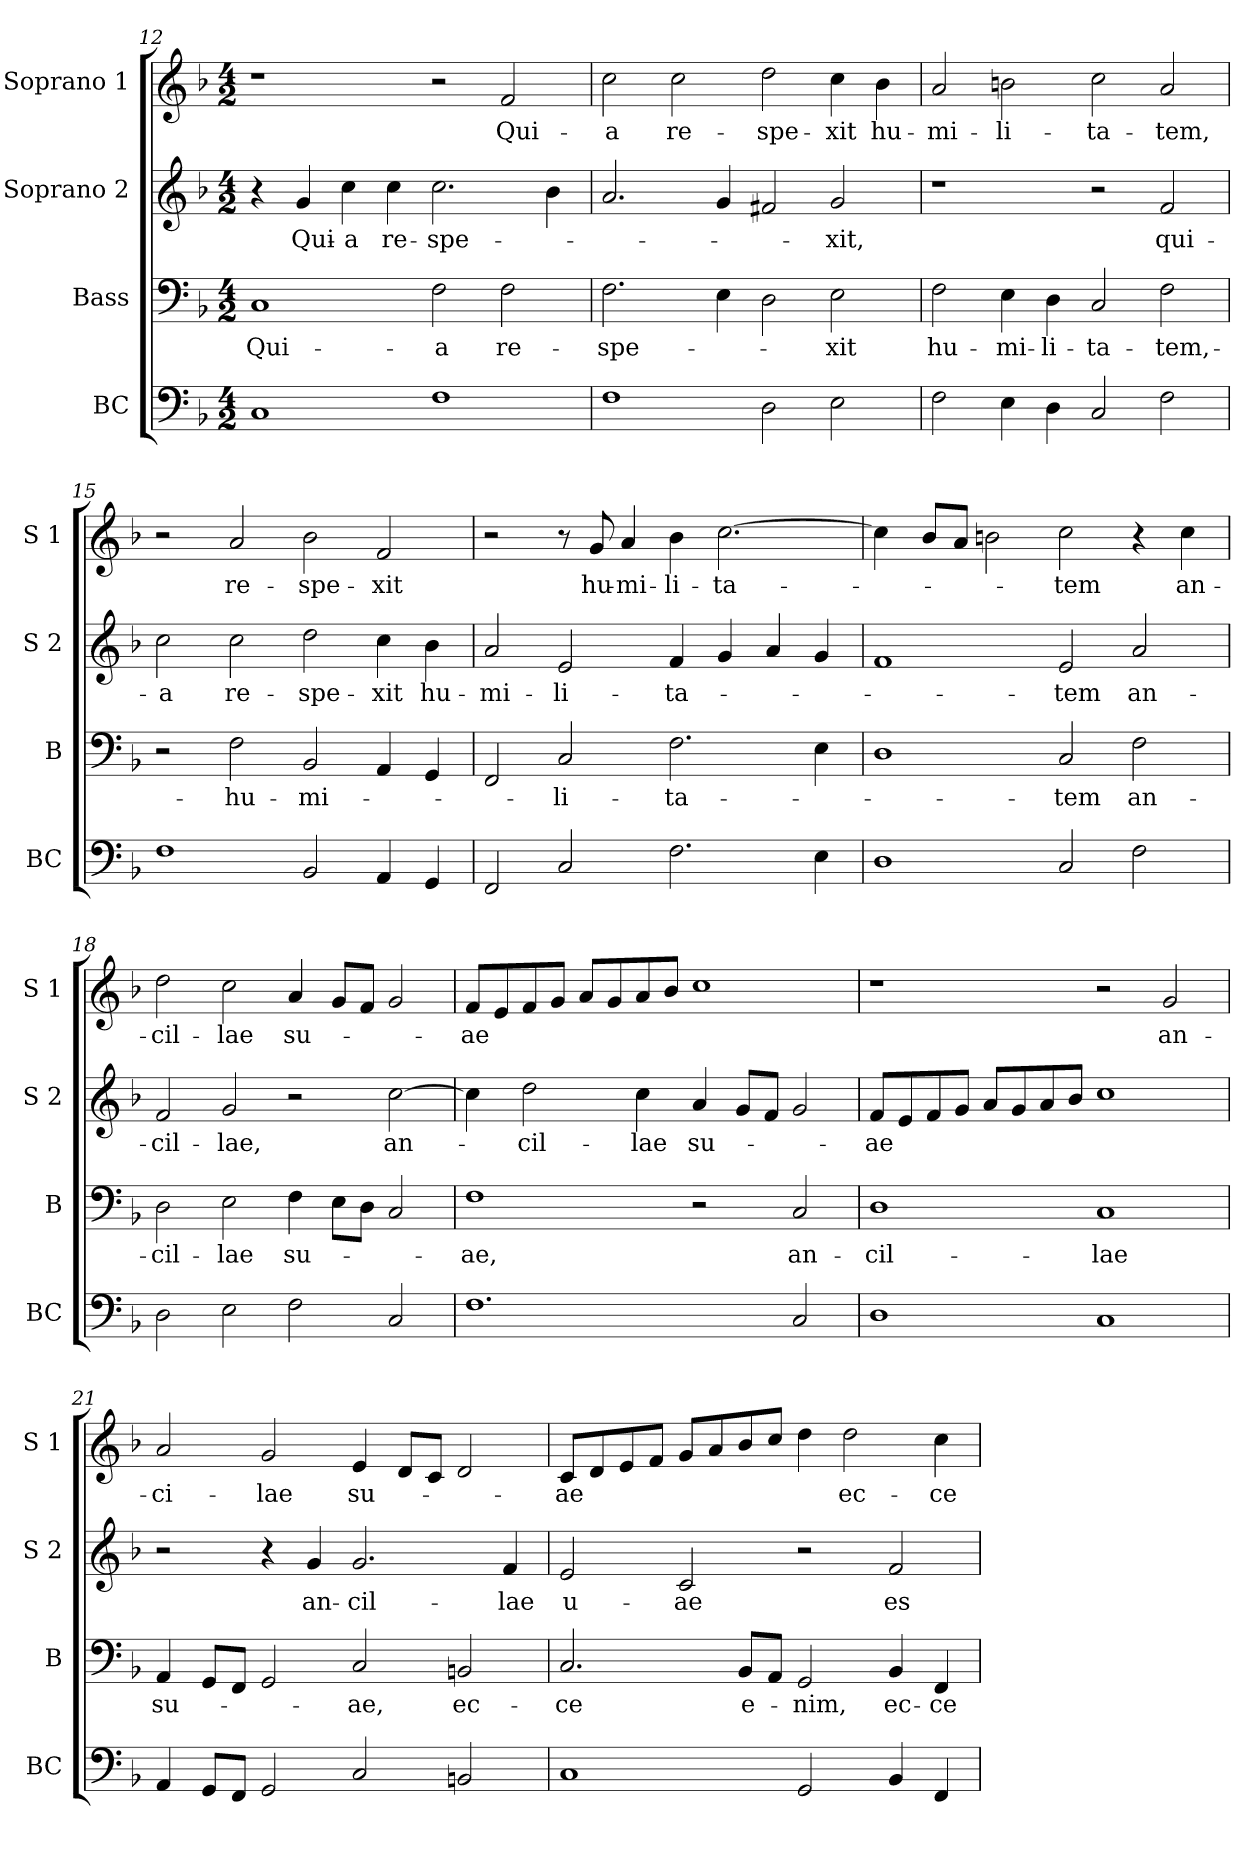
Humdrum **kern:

**kern	**kern	**text	**kern	**text	**kern	**text
*part4	*part3	*part3	*part2	*part2	*part1	*part1
*staff4	*staff3	*staff3	*staff2	*staff2	*staff1	*staff1
*I"BC	*I"Bass	*	*I"Soprano 2	*	*I"Soprano 1	*
*I'BC	*I'B	*	*I'S 2	*	*I'S 1	*
!!LO:LB:g=z
*clefF4	*clefF4	*	*clefG2	*	*clefG2	*
*k[b-]	*k[b-]	*	*k[b-]	*	*k[b-]	*
*F:	*F:	*	*F:	*	*F:	*
*M4/2	*M4/2	*	*M4/2	*	*M4/2	*
=12	=12	=12	=12	=12	=12	=12
1C	1C	Qui-	4r	.	1r	.
.	.	.	4g/	Qui-	.	.
.	.	.	4cc\	-a	.	.
.	.	.	4cc\	re-	.	.
1F	2F\	-a	2.cc\	-spe-	2r	.
.	2F\	re-	.	.	2f/	Qui-
.	.	.	4b-\	.	.	.
=13	=13	=13	=13	=13	=13	=13
1F	2.F\	-spe-	2.a/	.	2cc\	-a
.	.	.	.	.	2cc\	re-
.	4E\	.	4g/	.	.	.
2D\	2D\	.	2f#X/	.	2dd\	-spe-
2E\	2E\	-xit	2g/	-xit,	4cc\	-xit
.	.	.	.	.	4b-\	hu-
=14	=14	=14	=14	=14	=14	=14
2F\	2F\	hu-	1r	.	2a/	-mi-
4E\	4E\	-mi-	.	.	2bn\	-li-
4D\	4D\	-li-	.	.	.	.
2C/	2C/	-ta-	2r	.	2cc\	-ta-
2F\	2F\	-tem,-	2f/	qui-	2a/	-tem,
=15	=15	=15	=15	=15	=15	=15
1F	2r	.	2cc\	-a	2r	.
.	2F\	-hu-	2cc\	re-	2a/	re-
2BB-/	2BB-/	-mi-	2dd\	-spe-	2b-\	-spe-
4AA/	4AA/	.	4cc\	-xit	2f/	-xit
4GG/	4GG/	.	4b-\	hu-	.	.
!!LO:LB:g=z
=16	=16	=16	=16	=16	=16	=16
2FF/	2FF/	.	2a/	-mi-	2r	.
2C/	2C/	-li-	2e/	-li-	8r	.
.	.	.	.	.	8g/	hu-
.	.	.	.	.	4a/	-mi-
2.F\	2.F\	-ta-	4f/	-ta-	4b-\	-li-
.	.	.	4g/	.	[2.cc\	-ta-
.	.	.	4a/	.	.	.
4E\	4E\	.	4g/	.	.	.
=17	=17	=17	=17	=17	=17	=17
1D	1D	.	1f	.	4cc\]	.
.	.	.	.	.	8b-/L	.
.	.	.	.	.	8a/J	.
.	.	.	.	.	2bn\	.
2C/	2C/	-tem	2e/	-tem	2cc\	-tem
2F\	2F\	an-	2a/	an-	4r	.
.	.	.	.	.	4cc\	an-
=18	=18	=18	=18	=18	=18	=18
2D\	2D\	-cil-	2f/	-cil-	2dd\	-cil-
2E\	2E\	-lae	2g/	-lae,	2cc\	-lae
2F\	4F\	su-	2r	.	4a/	su-
.	8E\L	.	.	.	8g/L	.
.	8D\J	.	.	.	8f/J	.
2C/	2C/	.	[2cc\	an-	2g/	.
=19	=19	=19	=19	=19	=19	=19
1.F	1F	-ae,	4cc\]	.	8f/L	-ae
.	.	.	.	.	8e/	.
.	.	.	2dd\	-cil-	8f/	.
.	.	.	.	.	8g/J	.
.	.	.	.	.	8a/L	.
.	.	.	.	.	8g/	.
.	.	.	4cc\	-lae	8a/	.
.	.	.	.	.	8b-/J	.
.	2r	.	4a/	su-	1cc	.
.	.	.	8g/L	.	.	.
.	.	.	8f/J	.	.	.
2C/	2C/	an-	2g/	.	.	.
!!LO:PB:g=z
=20	=20	=20	=20	=20	=20	=20
1D	1D	-cil-	8f/L	-ae	1r	.
.	.	.	8e/	.	.	.
.	.	.	8f/	.	.	.
.	.	.	8g/J	.	.	.
.	.	.	8a/L	.	.	.
.	.	.	8g/	.	.	.
.	.	.	8a/	.	.	.
.	.	.	8b-/J	.	.	.
1C	1C	-lae	1cc	.	2r	.
.	.	.	.	.	2g/	an-
=21	=21	=21	=21	=21	=21	=21
4AA/	4AA/	su-	2r	.	2a/	-ci-
8GG/L	8GG/L	.	.	.	.	.
8FF/J	8FF/J	.	.	.	.	.
2GG/	2GG/	.	4r	.	2g/	-lae
.	.	.	4g/	an-	.	.
2C/	2C/	-ae,	2.g/	-cil-	4e/	su-
.	.	.	.	.	8d/L	.
.	.	.	.	.	8c/J	.
2BBn/	2BBn/	ec-	.	.	2d/	.
.	.	.	4f/	-lae	.	.
=22	=22	=22	=22	=22	=22	=22
1C	2.C/	-ce	2e/	u-	8c/L	-ae
.	.	.	.	.	8d/	.
.	.	.	.	.	8e/	.
.	.	.	.	.	8f/J	.
.	.	.	2c/	-ae	8g/L	.
.	.	.	.	.	8a/	.
.	8BB-/L	e-	.	.	8b-/	.
.	8AA/J	.	.	.	8cc/J	.
2GG/	2GG/	-nim,	2r	.	4dd\	.
.	.	.	.	.	2dd\	ec-
4BB-/	4BB-/	ec-	2f/	es-	.	.
4FF/	4FF/	-ce	.	.	4cc\	-ce
=	=	=	=	=	=	=
*-	*-	*-	*-	*-	*-	*-
